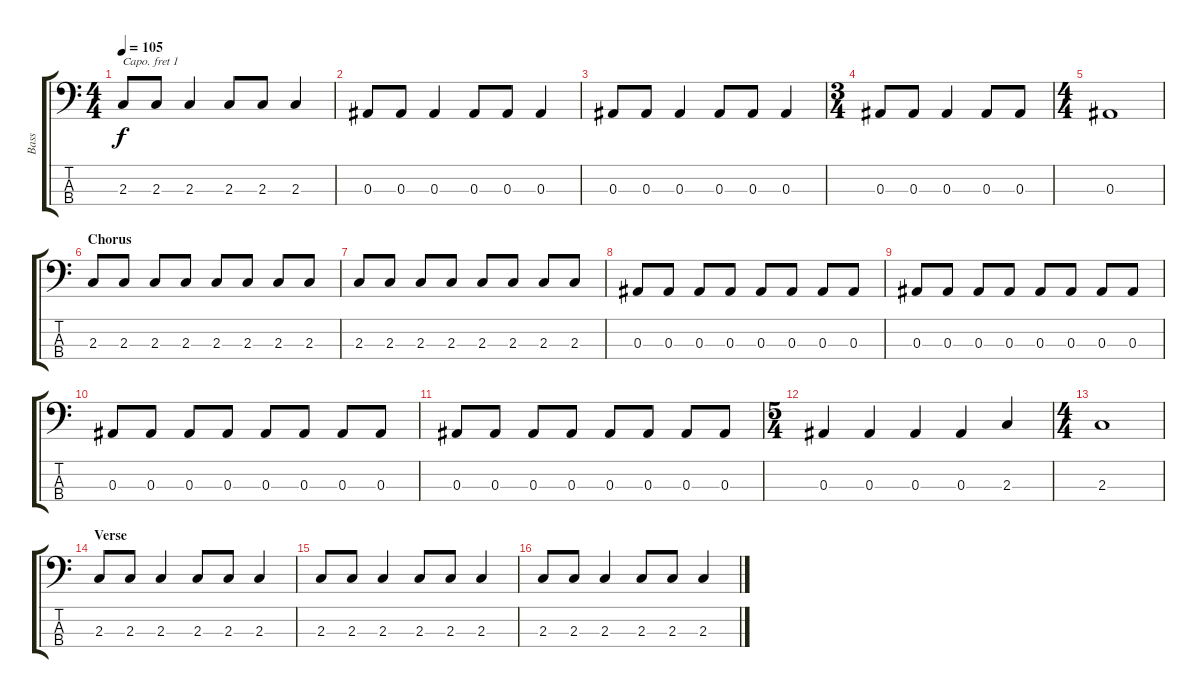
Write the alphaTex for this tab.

\track ("Bass" "Bass") {instrument electricbassfinger}
\staff {score tabs}
\capo 1
\tuning (G2 D2 A1 E1) {hide}
\ts (4 4)
\tempo 105
\clef f4
\ks c
2.3.8{dy f} 2.3.8 2.3.4 2.3.8 2.3.8 2.3.4 |
0.3.8 0.3.8 0.3.4 0.3.8 0.3.8 0.3.4 |
0.3.8 0.3.8 0.3.4 0.3.8 0.3.8 0.3.4 |
\ts (3 4)
0.3.8 0.3.8 0.3.4 0.3.8 0.3.8 |
\ts (4 4)
0.3.1 |
\section ("" "Chorus")
2.3.8 2.3.8 2.3.8 2.3.8 2.3.8 2.3.8 2.3.8 2.3.8 |
2.3.8 2.3.8 2.3.8 2.3.8 2.3.8 2.3.8 2.3.8 2.3.8 |
0.3.8 0.3.8 0.3.8 0.3.8 0.3.8 0.3.8 0.3.8 0.3.8 |
0.3.8 0.3.8 0.3.8 0.3.8 0.3.8 0.3.8 0.3.8 0.3.8 |
0.3.8 0.3.8 0.3.8 0.3.8 0.3.8 0.3.8 0.3.8 0.3.8 |
0.3.8 0.3.8 0.3.8 0.3.8 0.3.8 0.3.8 0.3.8 0.3.8 |
\ts (5 4)
0.3.4 0.3.4 0.3.4 0.3.4 2.3.4 |
\ts (4 4)
2.3.1 |
\section ("" "Verse")
2.3.8 2.3.8 2.3.4 2.3.8 2.3.8 2.3.4 |
2.3.8 2.3.8 2.3.4 2.3.8 2.3.8 2.3.4 |
2.3.8 2.3.8 2.3.4 2.3.8 2.3.8 2.3.4
